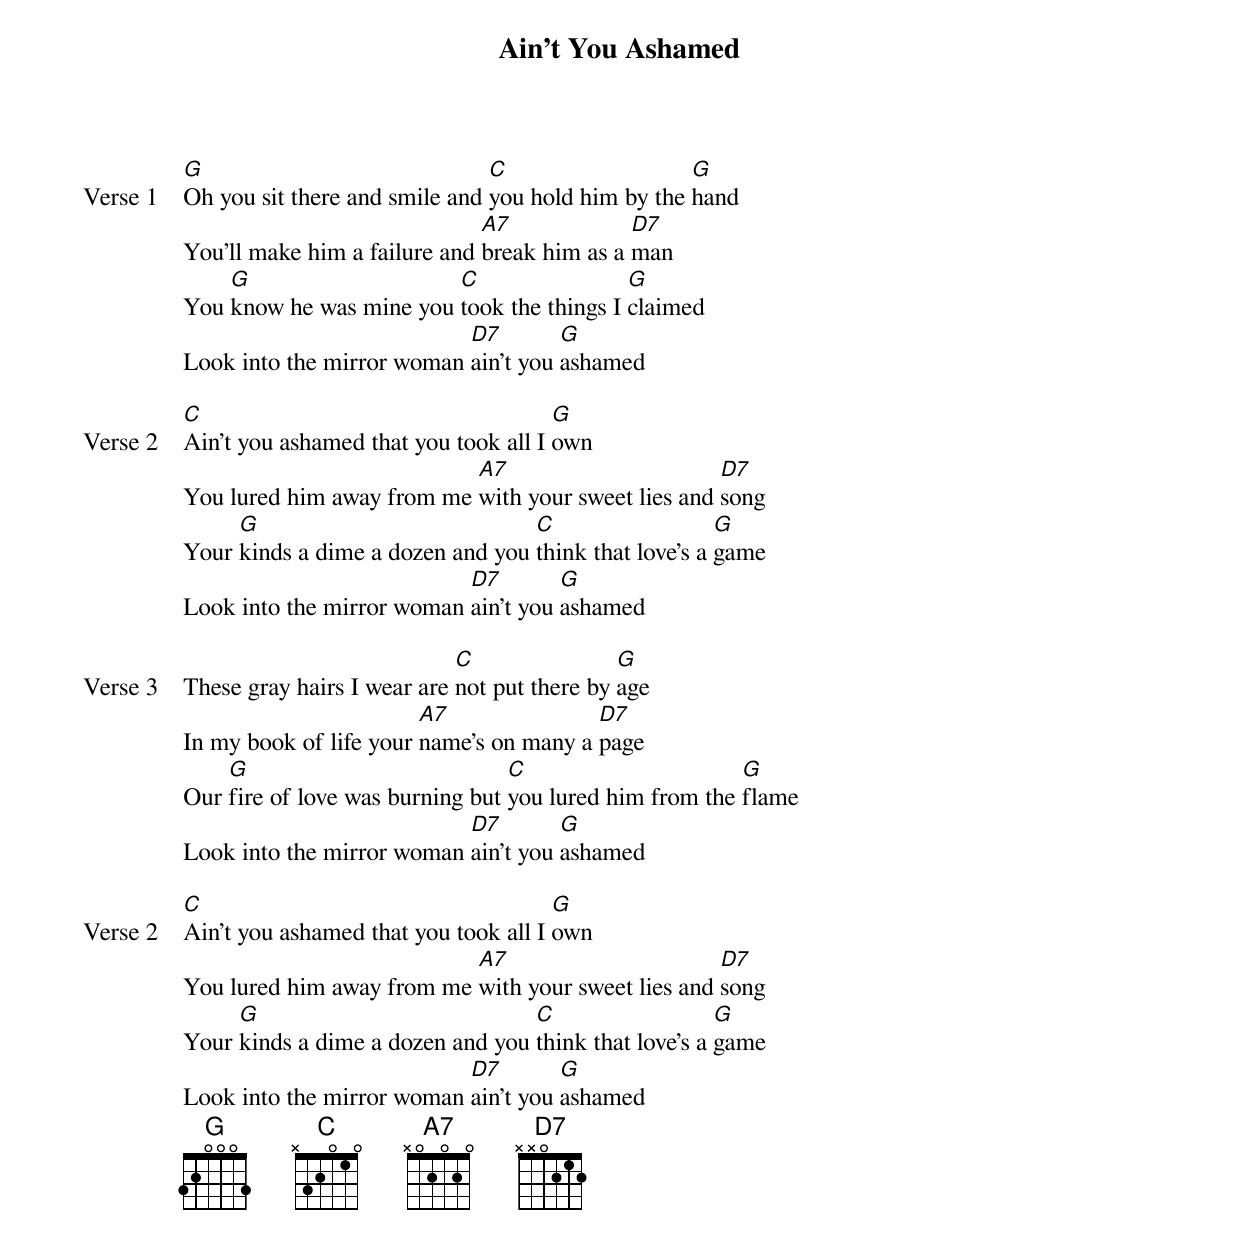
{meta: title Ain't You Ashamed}
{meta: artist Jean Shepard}
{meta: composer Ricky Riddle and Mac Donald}

{start_of_verse: Verse 1}
[G]Oh you sit there and smile and [C]you hold him by the [G]hand
You'll make him a failure and [A7]break him as a [D7]man
You [G]know he was mine you [C]took the things I [G]claimed
Look into the mirror woman [D7]ain't you [G]ashamed
{end_of_verse}

{start_of_verse: Verse 2}
[C]Ain't you ashamed that you took all I [G]own
You lured him away from me [A7]with your sweet lies and [D7]song
Your [G]kinds a dime a dozen and you [C]think that love's a [G]game
Look into the mirror woman [D7]ain't you [G]ashamed
{end_of_verse}

{start_of_verse: Verse 3}
These gray hairs I wear are [C]not put there by [G]age
In my book of life your [A7]name's on many a [D7]page
Our [G]fire of love was burning but [C]you lured him from the [G]flame
Look into the mirror woman [D7]ain't you [G]ashamed
{end_of_verse}

{start_of_verse: Verse 2}
[C]Ain't you ashamed that you took all I [G]own
You lured him away from me [A7]with your sweet lies and [D7]song
Your [G]kinds a dime a dozen and you [C]think that love's a [G]game
Look into the mirror woman [D7]ain't you [G]ashamed
{end_of_verse}
